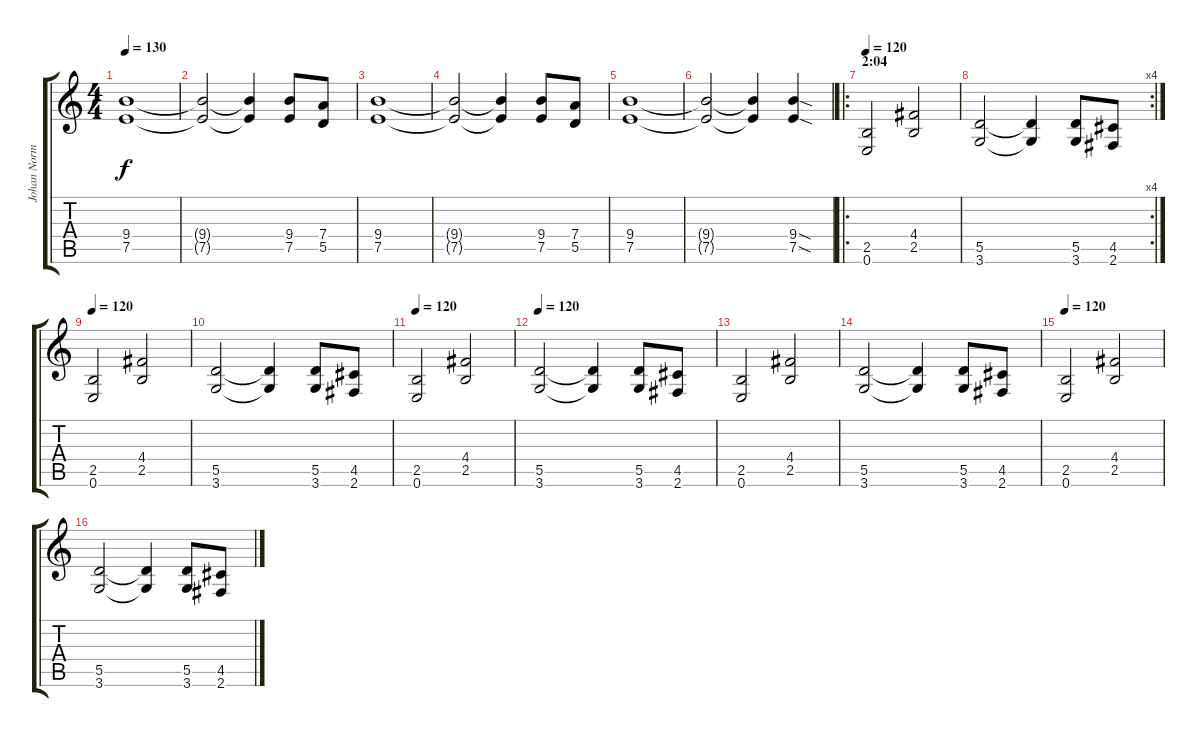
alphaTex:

\track ("Johan Norman" "Johan Norm") {instrument overdrivenguitar}
\staff {score tabs}
\tuning (E4 B3 G3 D3 A2 E2) {hide}
\ts (4 4)
\tempo 130
\clef g2
\ks c
(9.4 7.5).1{dy f} |
(9.4{t} 7.5{t}).2 (9.4{t} 7.5{t}).4 (9.4 7.5).8 (7.4 5.5).8 |
(9.4 7.5).1 |
(9.4{t} 7.5{t}).2 (9.4{t} 7.5{t}).4 (9.4 7.5).8 (7.4 5.5).8 |
(9.4 7.5).1 |
(9.4{t} 7.5{t}).2 (9.4{t} 7.5{t}).4 (9.4{sod} 7.5{sod}).4 |
\ro
\section ("" "2:04")
\tempo 120
(2.5 0.6).2 (4.4 2.5).2 |
\rc 4
(5.5 3.6).2 (5.5{t} 3.6{t}).4 (5.5 3.6).8 (4.5 2.6).8 |
\tempo 120
(2.5 0.6).2 (4.4 2.5).2 |
(5.5 3.6).2 (5.5{t} 3.6{t}).4 (5.5 3.6).8 (4.5 2.6).8 |
\tempo 120
(2.5 0.6).2 (4.4 2.5).2 |
\tempo 120
(5.5 3.6).2 (5.5{t} 3.6{t}).4 (5.5 3.6).8 (4.5 2.6).8 |
(2.5 0.6).2 (4.4 2.5).2 |
(5.5 3.6).2 (5.5{t} 3.6{t}).4 (5.5 3.6).8 (4.5 2.6).8 |
\tempo 120
(2.5 0.6).2 (4.4 2.5).2 |
(5.5 3.6).2 (5.5{t} 3.6{t}).4 (5.5 3.6).8 (4.5 2.6).8
